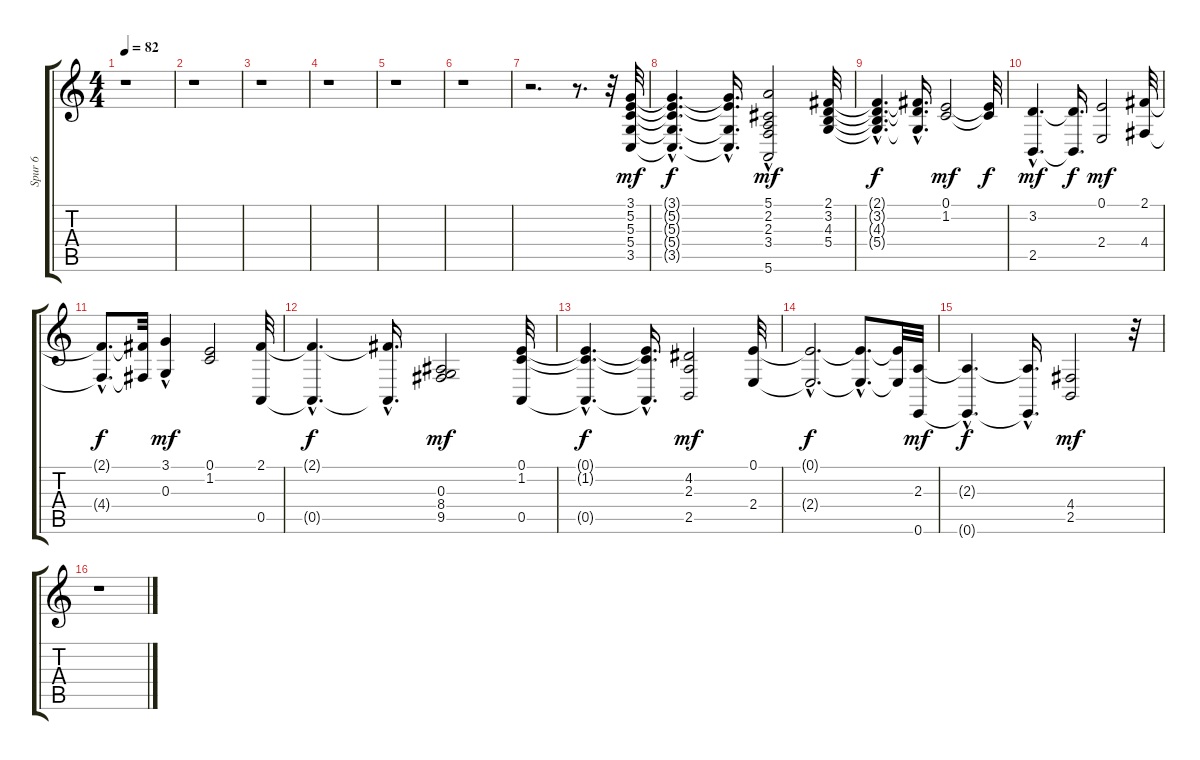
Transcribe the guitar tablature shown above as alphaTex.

\track ("Spur 6" "Spur 6") {instrument synthvoice}
\staff {score tabs}
\tuning (E4 B3 G3 D3 A2 E2) {hide}
\ts (4 4)
\tempo 82
\clef g2
\ks c
r.1{dy mf} |
r.1 |
r.1 |
r.1 |
r.1 |
r.1 |
r.2{d} r.8{d} r.32 (3.1 5.2 5.3 5.4 3.5).32{volume 7 balance 8 instrument choiraahs} |
(3.1{hac t} 5.2{hac t} 5.3{hac t} 5.4{hac t} 3.5{hac t}).4{d dy f} (3.1{hac t} 5.2{t} 5.4{hac t} 3.5{hac t}).16{d} (5.1 2.2{hac} 2.3{hac} 3.4 5.6).2{dy mf} (2.1 3.2 4.3 5.4).32 |
(2.1{hac t} 3.2{hac t} 4.3{hac t} 5.4{hac t}).4{d dy f} (2.1{hac t} 3.2{t} 5.4{t}).16{d} (0.1 1.2).2{dy mf} (0.1{t} 1.2{t}).32{dy f} |
(3.2{hac} 2.5{hac}).4{d dy mf} (3.2{t} 2.5{t}).16{d dy f} (0.1 2.4).2{dy mf} (2.1 4.4).32 |
(2.1{hac t} 4.4{hac t}).8{d dy f} (2.1{t} 4.4{t}).32 (3.1{hac} 0.3).4{dy mf} (0.1 1.2).2 (2.1 0.5).32 |
(2.1{hac t} 0.5{hac t}).4{d dy f} (2.1{t} 0.5{hac t}).16{d} (0.3 8.4 9.5).2{dy mf} (0.1 1.2 0.5).32 |
(0.1{hac t} 1.2{hac t} 0.5{hac t}).4{d dy f} (0.1{hac t} 1.2{t} 0.5{t}).16{d} (4.2 2.3 2.5).2{dy mf} (0.1 2.4).32 |
(0.1{hac t} 2.4{hac t}).2{d dy f} (0.1{hac t} 2.4{hac t}).8{d} (0.1{t} 2.4{t}).32 (2.3 0.6).32{dy mf} |
(2.3{hac t} 0.6{hac t}).4{d dy f} (2.3{t} 0.6{hac t}).16{d} (4.4 2.5).2{dy mf} r.32 |
r.1
